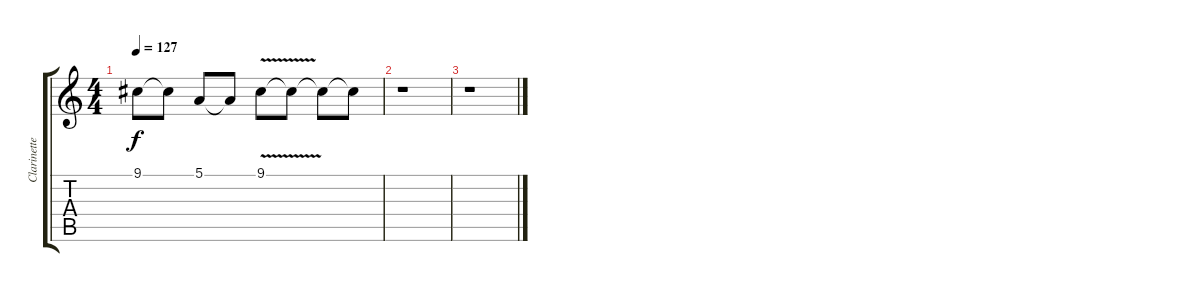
\track ("Clarinette" "Clarinette") {instrument clarinet}
\staff {score tabs}
\tuning (E4 B3 G3 D3 A2 E2) {hide}
\ts (4 4)
\tempo 127
\clef g2
\ks c
9.1.8{dy f} 9.1{t}.8 5.1.8 5.1{t}.8 9.1{v}.8 9.1{t}.8 9.1{t}.8 9.1{t}.8 |
r.1 |
r.1
